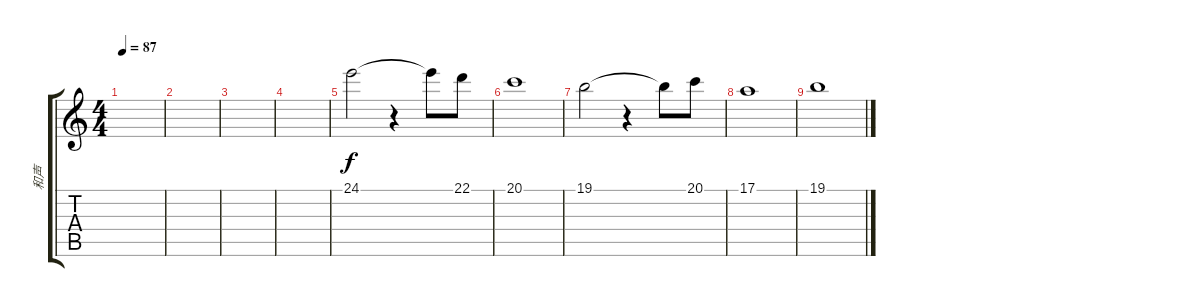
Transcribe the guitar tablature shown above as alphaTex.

\track ("和声" "和声") {instrument stringensemble1}
\staff {score tabs}
\tuning (E4 B3 G3 D3 A2 E2) {hide}
\ts (4 4)
\tempo 87
\clef g2
\ks c
|
|
|
|
24.1.2 r.4 24.1{t}.8 22.1.8 |
20.1.1 |
19.1.2 r.4 19.1{t}.8 20.1.8 |
17.1.1 |
19.1.1
